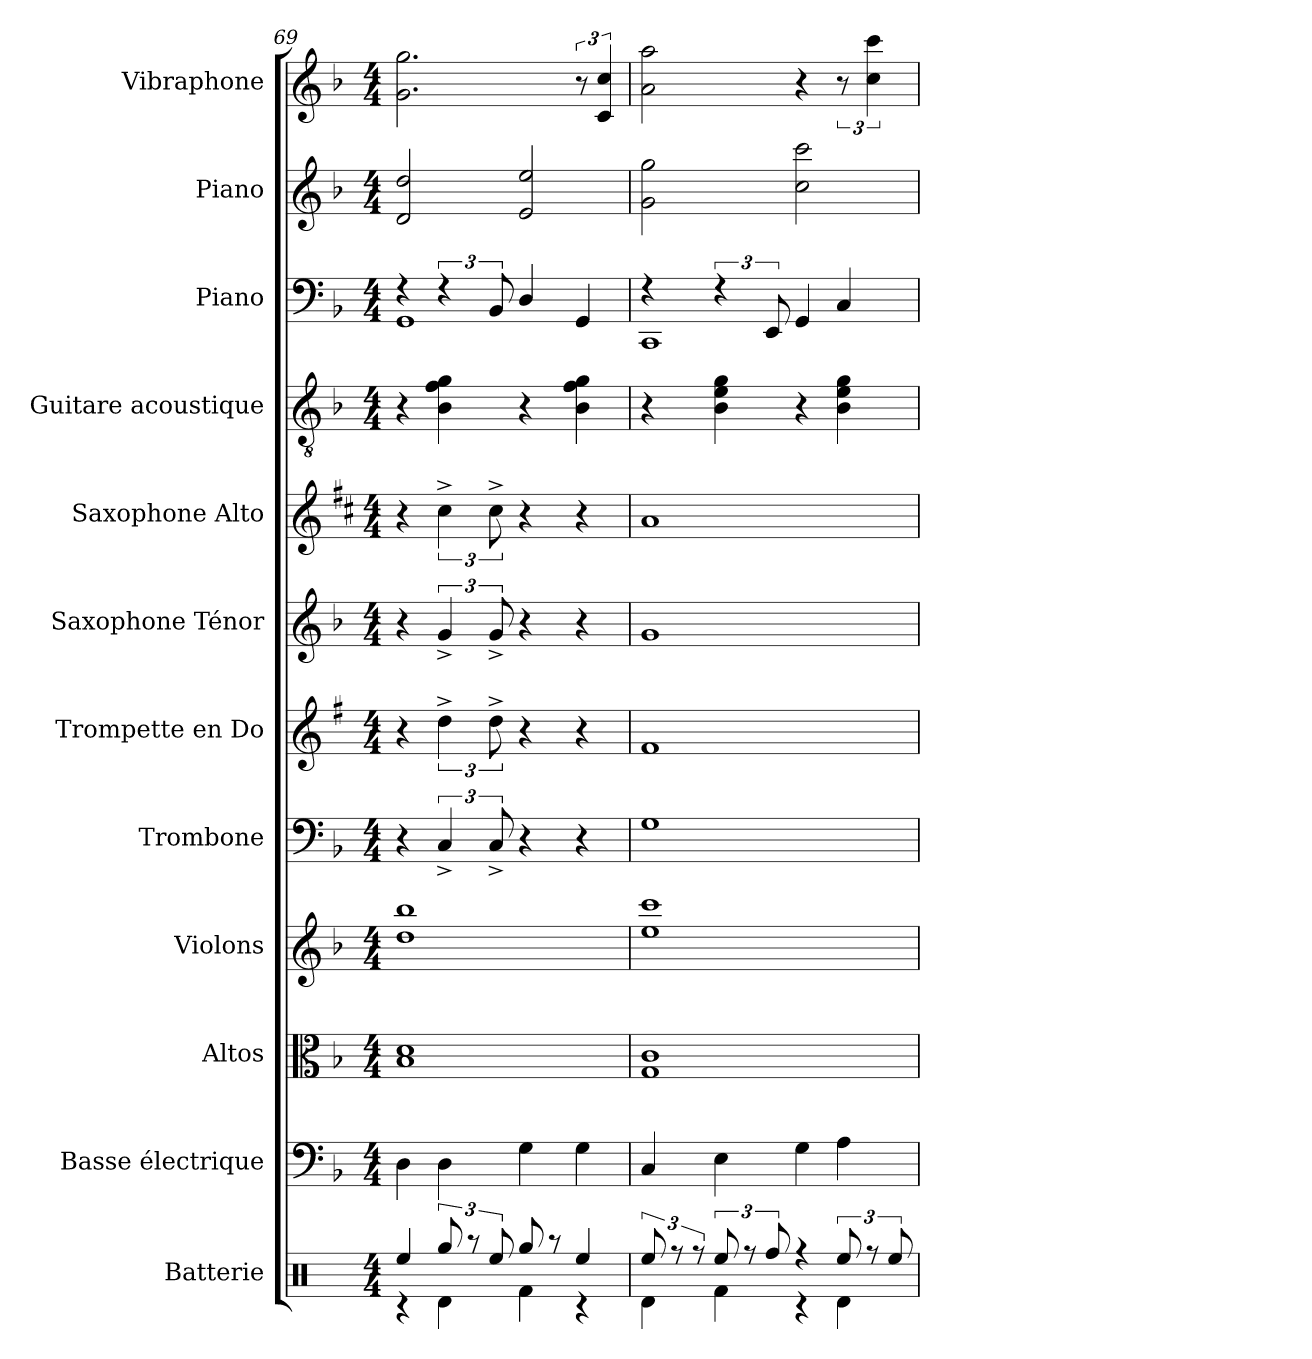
**kern	**kern	**kern	**kern	**kern	**kern	**kern	**kern	**kern	**kern	**kern	**kern
*part12	*part11	*part10	*part9	*part8	*part7	*part6	*part5	*part4	*part3	*part2	*part1
*staff12	*staff11	*staff10	*staff9	*staff8	*staff7	*staff6	*staff5	*staff4	*staff3	*staff2	*staff1
*I"Batterie	*I"Basse électrique	*I"Altos	*I"Violons	*I"Trombone	*I"Trompette en Do	*I"Saxophone Ténor	*I"Saxophone Alto	*I"Guitare acoustique	*I"Piano	*I"Piano	*I"Vibraphone
*I'Batt.	*I'B. él.	*I'Alt.	*I'Vlns.	*I'Tbn.	*I'Tromp. Do	*I'Sax. T.	*I'Sax. A.	*I'Guit.	*I'Pia.	*I'Pia.	*I'Vib.
!!LO:PB:g=z
*clefX	*clefF4	*clefC3	*clefG2	*clefF4	*clefG2	*clefG2	*clefG2	*clefGv2	*clefF4	*clefG2	*clefG2
*	*ITrd7c12	*	*	*	*ITrd1c2	*ITrd8c14	*ITrd5c9	*	*	*	*
*k[]	*k[b-]	*k[b-]	*k[b-]	*k[b-]	*k[b-]	*k[b-]	*k[b-]	*k[b-]	*k[b-]	*k[b-]	*k[b-]
*M4/4	*M4/4	*M4/4	*M4/4	*M4/4	*M4/4	*M4/4	*M4/4	*M4/4	*M4/4	*M4/4	*M4/4
=69	=69	=69	=69	=69	=69	=69	=69	=69	=69	=69	=69
*^	*	*	*	*	*	*	*	*	*^	*	*
4Ree/	4r	4DD\	1B- 1d	1dd 1bb-	4r	4r	4r	4r	4r	4r	1GG	2d/ 2dd/	2.g\ 2.gg\
12Rgg/	4Rd\	4DD\	.	.	6C^/	6cc^\	6G^/	6e^\	4B-\ 4f\ 4g\	6r	.	.	.
12r	.	.	.	.	.	.	.	.	.	.	.	.	.
12Ree/	.	.	.	.	12C^/	12cc^\	12G^/	12e^\	.	12BB-/	.	.	.
8Rgg/	4Rf\	4GG\	.	.	4r	4r	4r	4r	4r	4D/	.	2e/ 2ee/	.
8r	.	.	.	.	.	.	.	.	.	.	.	.	.
4Ree/	4r	4GG\	.	.	4r	4r	4r	4r	4B-\ 4f\ 4g\	4GG/	.	.	12r
.	.	.	.	.	.	.	.	.	.	.	.	.	6c/ 6cc/
=70	=70	=70	=70	=70	=70	=70	=70	=70	=70	=70	=70	=70	=70
12Ree/	4Rd\	4CC/	1G 1c	1ee 1ccc	1G	1e	1G	1c	4r	4r	1CC	2g\ 2gg\	2a\ 2aa\
12r	.	.	.	.	.	.	.	.	.	.	.	.	.
12r	.	.	.	.	.	.	.	.	.	.	.	.	.
12Ree/	4Rf\	4EE\	.	.	.	.	.	.	4B-\ 4e\ 4g\	6r	.	.	.
12r	.	.	.	.	.	.	.	.	.	.	.	.	.
12Rff/	.	.	.	.	.	.	.	.	.	12EE/	.	.	.
4r	4r	4GG\	.	.	.	.	.	.	4r	4GG/	.	2cc\ 2ccc\	4r
12Ree/	4Rd\	4AA\	.	.	.	.	.	.	4B-\ 4e\ 4g\	4C/	.	.	12r
12r	.	.	.	.	.	.	.	.	.	.	.	.	6cc\ 6ccc\
12Ree/	.	.	.	.	.	.	.	.	.	.	.	.	.
*v	*v	*	*	*	*	*	*	*	*	*v	*v	*	*
=	=	=	=	=	=	=	=	=	=	=	=
*-	*-	*-	*-	*-	*-	*-	*-	*-	*-	*-	*-
